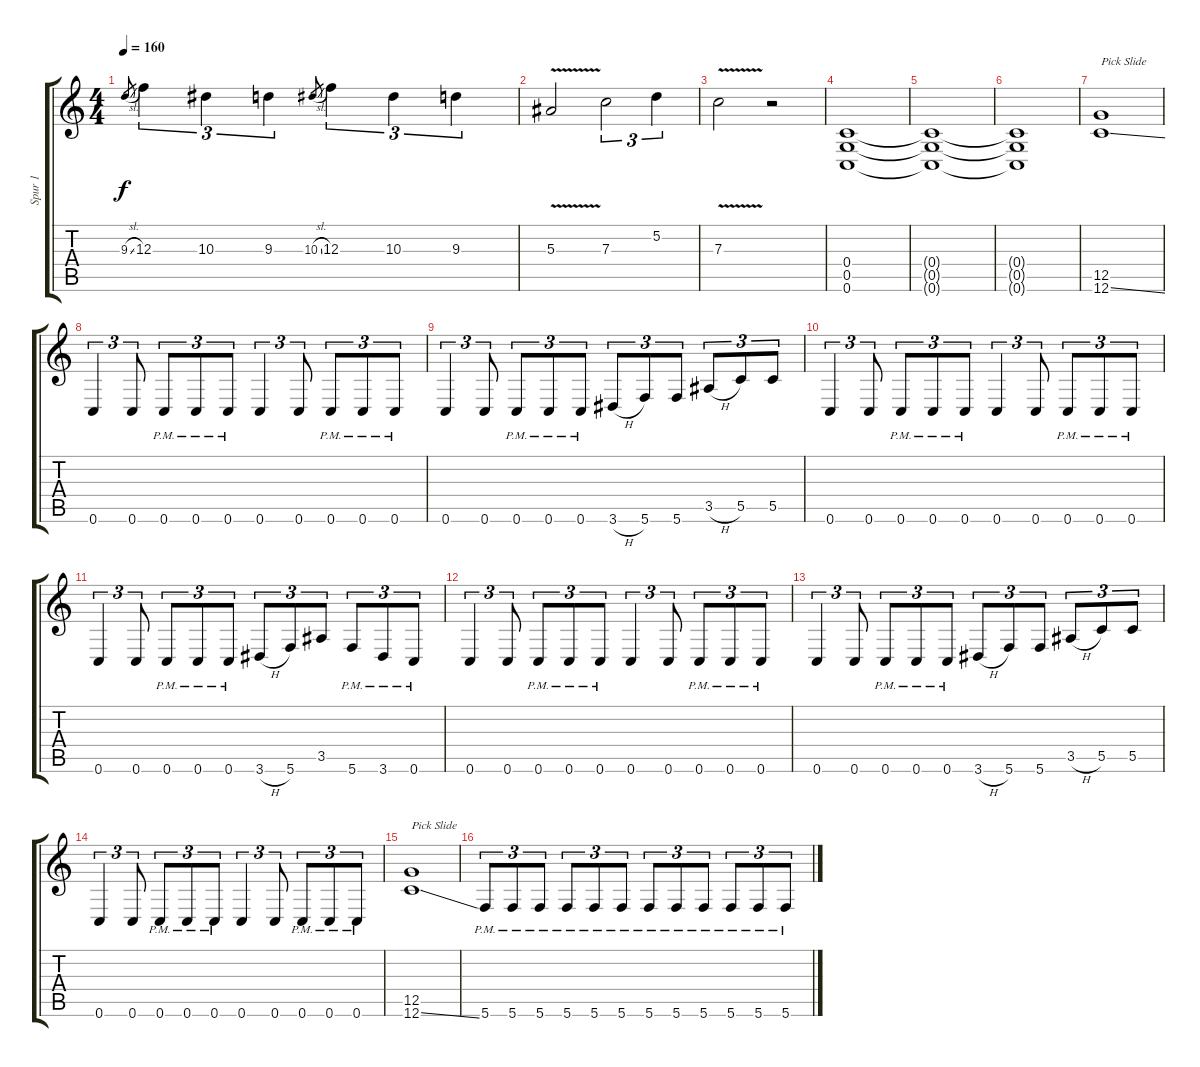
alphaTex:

\track ("Spur 1" "Spur 1") {instrument distortionguitar}
\staff {score tabs}
\tuning (D4 A3 F3 C3 G2 C2) {hide}
\ts (4 4)
\tempo 160
\clef g2
\ks c
9.3{sl}.8{gr dy f} 12.3.4{tu (3 2)} 10.3.4{tu (3 2)} 9.3.4{tu (3 2)} 10.3{sl}.8{gr} 12.3.4{tu (3 2)} 10.3.4{tu (3 2)} 9.3.4{tu (3 2)} |
5.3{v}.2 7.3.2{tu (3 2)} 5.2.4{tu (3 2)} |
7.3{v}.2 r.2 |
(0.4 0.5 0.6).1 |
(0.4{t} 0.5{t} 0.6{t}).1 |
(0.4{t} 0.5{t} 0.6{t}).1 |
(12.5 12.6{ss}).1{txt "Pick Slide"} |
0.6.4{tu (3 2)} 0.6.8{tu (3 2)} 0.6{pm}.8{tu (3 2)} 0.6{pm}.8{tu (3 2)} 0.6{pm}.8{tu (3 2)} 0.6.4{tu (3 2)} 0.6.8{tu (3 2)} 0.6{pm}.8{tu (3 2)} 0.6{pm}.8{tu (3 2)} 0.6{pm}.8{tu (3 2)} |
0.6.4{tu (3 2)} 0.6.8{tu (3 2)} 0.6{pm}.8{tu (3 2)} 0.6{pm}.8{tu (3 2)} 0.6{pm}.8{tu (3 2)} 3.6{h}.8{tu (3 2)} 5.6.8{tu (3 2)} 5.6.8{tu (3 2)} 3.5{h}.8{tu (3 2)} 5.5.8{tu (3 2)} 5.5.8{tu (3 2)} |
0.6.4{tu (3 2)} 0.6.8{tu (3 2)} 0.6{pm}.8{tu (3 2)} 0.6{pm}.8{tu (3 2)} 0.6{pm}.8{tu (3 2)} 0.6.4{tu (3 2)} 0.6.8{tu (3 2)} 0.6{pm}.8{tu (3 2)} 0.6{pm}.8{tu (3 2)} 0.6{pm}.8{tu (3 2)} |
0.6.4{tu (3 2)} 0.6.8{tu (3 2)} 0.6{pm}.8{tu (3 2)} 0.6{pm}.8{tu (3 2)} 0.6{pm}.8{tu (3 2)} 3.6{h}.8{tu (3 2)} 5.6.8{tu (3 2)} 3.5.8{tu (3 2)} 5.6{pm}.8{tu (3 2)} 3.6{pm}.8{tu (3 2)} 0.6{pm}.8{tu (3 2)} |
0.6.4{tu (3 2)} 0.6.8{tu (3 2)} 0.6{pm}.8{tu (3 2)} 0.6{pm}.8{tu (3 2)} 0.6{pm}.8{tu (3 2)} 0.6.4{tu (3 2)} 0.6.8{tu (3 2)} 0.6{pm}.8{tu (3 2)} 0.6{pm}.8{tu (3 2)} 0.6{pm}.8{tu (3 2)} |
0.6.4{tu (3 2)} 0.6.8{tu (3 2)} 0.6{pm}.8{tu (3 2)} 0.6{pm}.8{tu (3 2)} 0.6{pm}.8{tu (3 2)} 3.6{h}.8{tu (3 2)} 5.6.8{tu (3 2)} 5.6.8{tu (3 2)} 3.5{h}.8{tu (3 2)} 5.5.8{tu (3 2)} 5.5.8{tu (3 2)} |
0.6.4{tu (3 2)} 0.6.8{tu (3 2)} 0.6{pm}.8{tu (3 2)} 0.6{pm}.8{tu (3 2)} 0.6{pm}.8{tu (3 2)} 0.6.4{tu (3 2)} 0.6.8{tu (3 2)} 0.6{pm}.8{tu (3 2)} 0.6{pm}.8{tu (3 2)} 0.6{pm}.8{tu (3 2)} |
(12.5 12.6{ss}).1{txt "Pick Slide"} |
5.6{pm}.8{tu (3 2)} 5.6{pm}.8{tu (3 2)} 5.6{pm}.8{tu (3 2)} 5.6{pm}.8{tu (3 2)} 5.6{pm}.8{tu (3 2)} 5.6{pm}.8{tu (3 2)} 5.6{pm}.8{tu (3 2)} 5.6{pm}.8{tu (3 2)} 5.6{pm}.8{tu (3 2)} 5.6{pm}.8{tu (3 2)} 5.6{pm}.8{tu (3 2)} 5.6{pm}.8{tu (3 2)}
